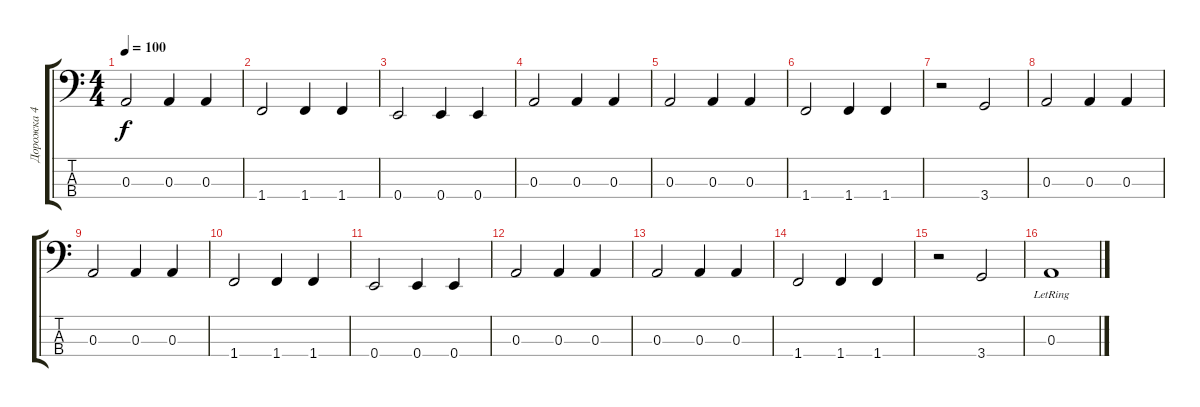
\track ("Дорожка 4" "Дорожка 4") {instrument electricbassfinger}
\staff {score tabs}
\tuning (G2 D2 A1 E1) {hide}
\ts (4 4)
\tempo 100
\clef f4
\ks c
0.3.2{dy f} 0.3.4 0.3.4 |
1.4.2 1.4.4 1.4.4 |
0.4.2 0.4.4 0.4.4 |
0.3.2 0.3.4 0.3.4 |
0.3.2 0.3.4 0.3.4 |
1.4.2 1.4.4 1.4.4 |
r.2 3.4.2 |
0.3.2 0.3.4 0.3.4 |
0.3.2 0.3.4 0.3.4 |
1.4.2 1.4.4 1.4.4 |
0.4.2 0.4.4 0.4.4 |
0.3.2 0.3.4 0.3.4 |
0.3.2 0.3.4 0.3.4 |
1.4.2 1.4.4 1.4.4 |
r.2 3.4.2 |
0.3{lr}.1
